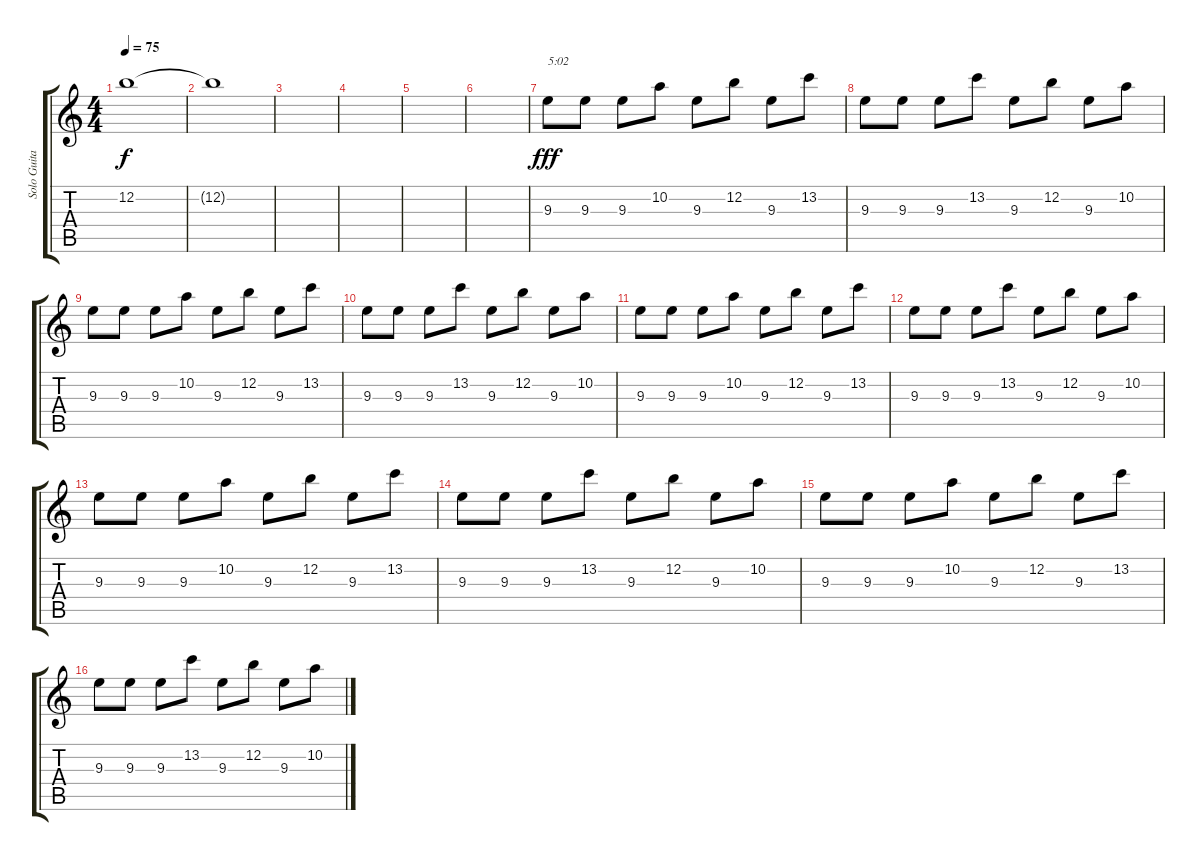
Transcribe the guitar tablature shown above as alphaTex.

\track ("Solo Guitar" "Solo Guita") {instrument overdrivenguitar}
\staff {score tabs}
\tuning (E4 B3 G3 D3 A2 E2) {hide}
\ts (4 4)
\tempo 75
\clef g2
\ks c
12.2{t}.1{dy f} |
12.2{t}.1 |
|
|
|
|
9.3.8{txt "5:02" dy fff volume 16} 9.3.8 9.3.8 10.2.8 9.3.8 12.2.8 9.3.8 13.2.8 |
9.3.8 9.3.8 9.3.8 13.2.8 9.3.8 12.2.8 9.3.8 10.2.8 |
9.3.8 9.3.8 9.3.8 10.2.8 9.3.8 12.2.8 9.3.8 13.2.8 |
9.3.8 9.3.8 9.3.8 13.2.8 9.3.8 12.2.8 9.3.8 10.2.8 |
9.3.8 9.3.8 9.3.8 10.2.8 9.3.8 12.2.8 9.3.8 13.2.8 |
9.3.8 9.3.8 9.3.8 13.2.8 9.3.8 12.2.8 9.3.8 10.2.8 |
9.3.8 9.3.8 9.3.8 10.2.8 9.3.8 12.2.8 9.3.8 13.2.8 |
9.3.8 9.3.8 9.3.8 13.2.8 9.3.8 12.2.8 9.3.8 10.2.8 |
9.3.8 9.3.8 9.3.8 10.2.8 9.3.8 12.2.8 9.3.8 13.2.8 |
9.3.8 9.3.8 9.3.8 13.2.8 9.3.8 12.2.8 9.3.8 10.2.8
